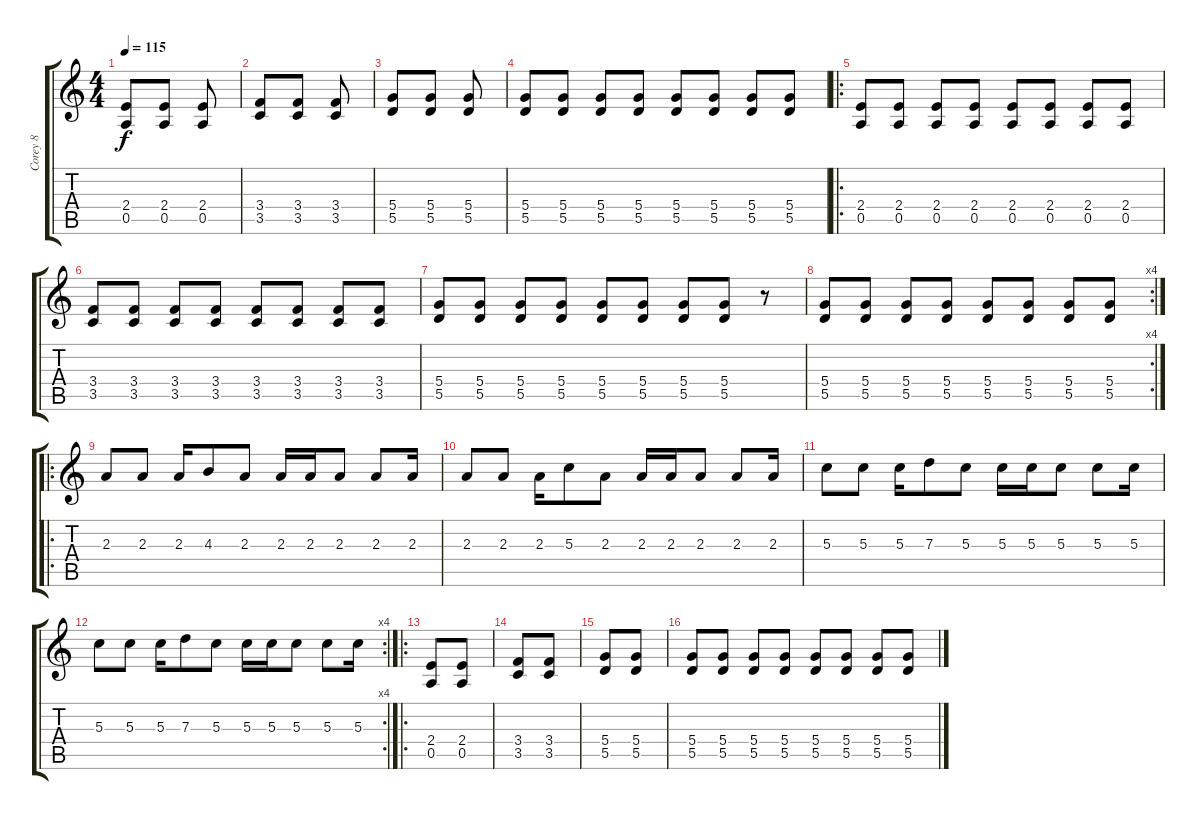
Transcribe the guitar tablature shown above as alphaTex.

\track ("Corey 8" "Corey 8") {instrument overdrivenguitar}
\staff {score tabs}
\tuning (E4 B3 G3 D3 A2 E2) {hide}
\ts (4 4)
\tempo 115
\clef g2
\ks c
(2.4 0.5).8{dy f} (2.4 0.5).8 (2.4 0.5).8 |
(3.4 3.5).8 (3.4 3.5).8 (3.4 3.5).8 |
(5.4 5.5).8 (5.4 5.5).8 (5.4 5.5).8 |
(5.4 5.5).8 (5.4 5.5).8 (5.4 5.5).8 (5.4 5.5).8 (5.4 5.5).8 (5.4 5.5).8 (5.4 5.5).8 (5.4 5.5).8 |
\ro
(2.4 0.5).8 (2.4 0.5).8 (2.4 0.5).8 (2.4 0.5).8 (2.4 0.5).8 (2.4 0.5).8 (2.4 0.5).8 (2.4 0.5).8 |
(3.4 3.5).8 (3.4 3.5).8 (3.4 3.5).8 (3.4 3.5).8 (3.4 3.5).8 (3.4 3.5).8 (3.4 3.5).8 (3.4 3.5).8 |
(5.4 5.5).8 (5.4 5.5).8 (5.4 5.5).8 (5.4 5.5).8 (5.4 5.5).8 (5.4 5.5).8 (5.4 5.5).8 (5.4 5.5).8 r.8 |
\rc 4
(5.4 5.5).8 (5.4 5.5).8 (5.4 5.5).8 (5.4 5.5).8 (5.4 5.5).8 (5.4 5.5).8 (5.4 5.5).8 (5.4 5.5).8 |
\ro
2.3.8 2.3.8 2.3.16 4.3.8 2.3.8 2.3.16 2.3.16 2.3.8 2.3.8 2.3.16 |
2.3.8 2.3.8 2.3.16 5.3.8 2.3.8 2.3.16 2.3.16 2.3.8 2.3.8 2.3.16 |
5.3.8 5.3.8 5.3.16 7.3.8 5.3.8 5.3.16 5.3.16 5.3.8 5.3.8 5.3.16 |
\rc 4
5.3.8 5.3.8 5.3.16 7.3.8 5.3.8 5.3.16 5.3.16 5.3.8 5.3.8 5.3.16 |
\ro
(2.4 0.5).8 (2.4 0.5).8 |
(3.4 3.5).8 (3.4 3.5).8 |
(5.4 5.5).8 (5.4 5.5).8 |
(5.4 5.5).8 (5.4 5.5).8 (5.4 5.5).8 (5.4 5.5).8 (5.4 5.5).8 (5.4 5.5).8 (5.4 5.5).8 (5.4 5.5).8
